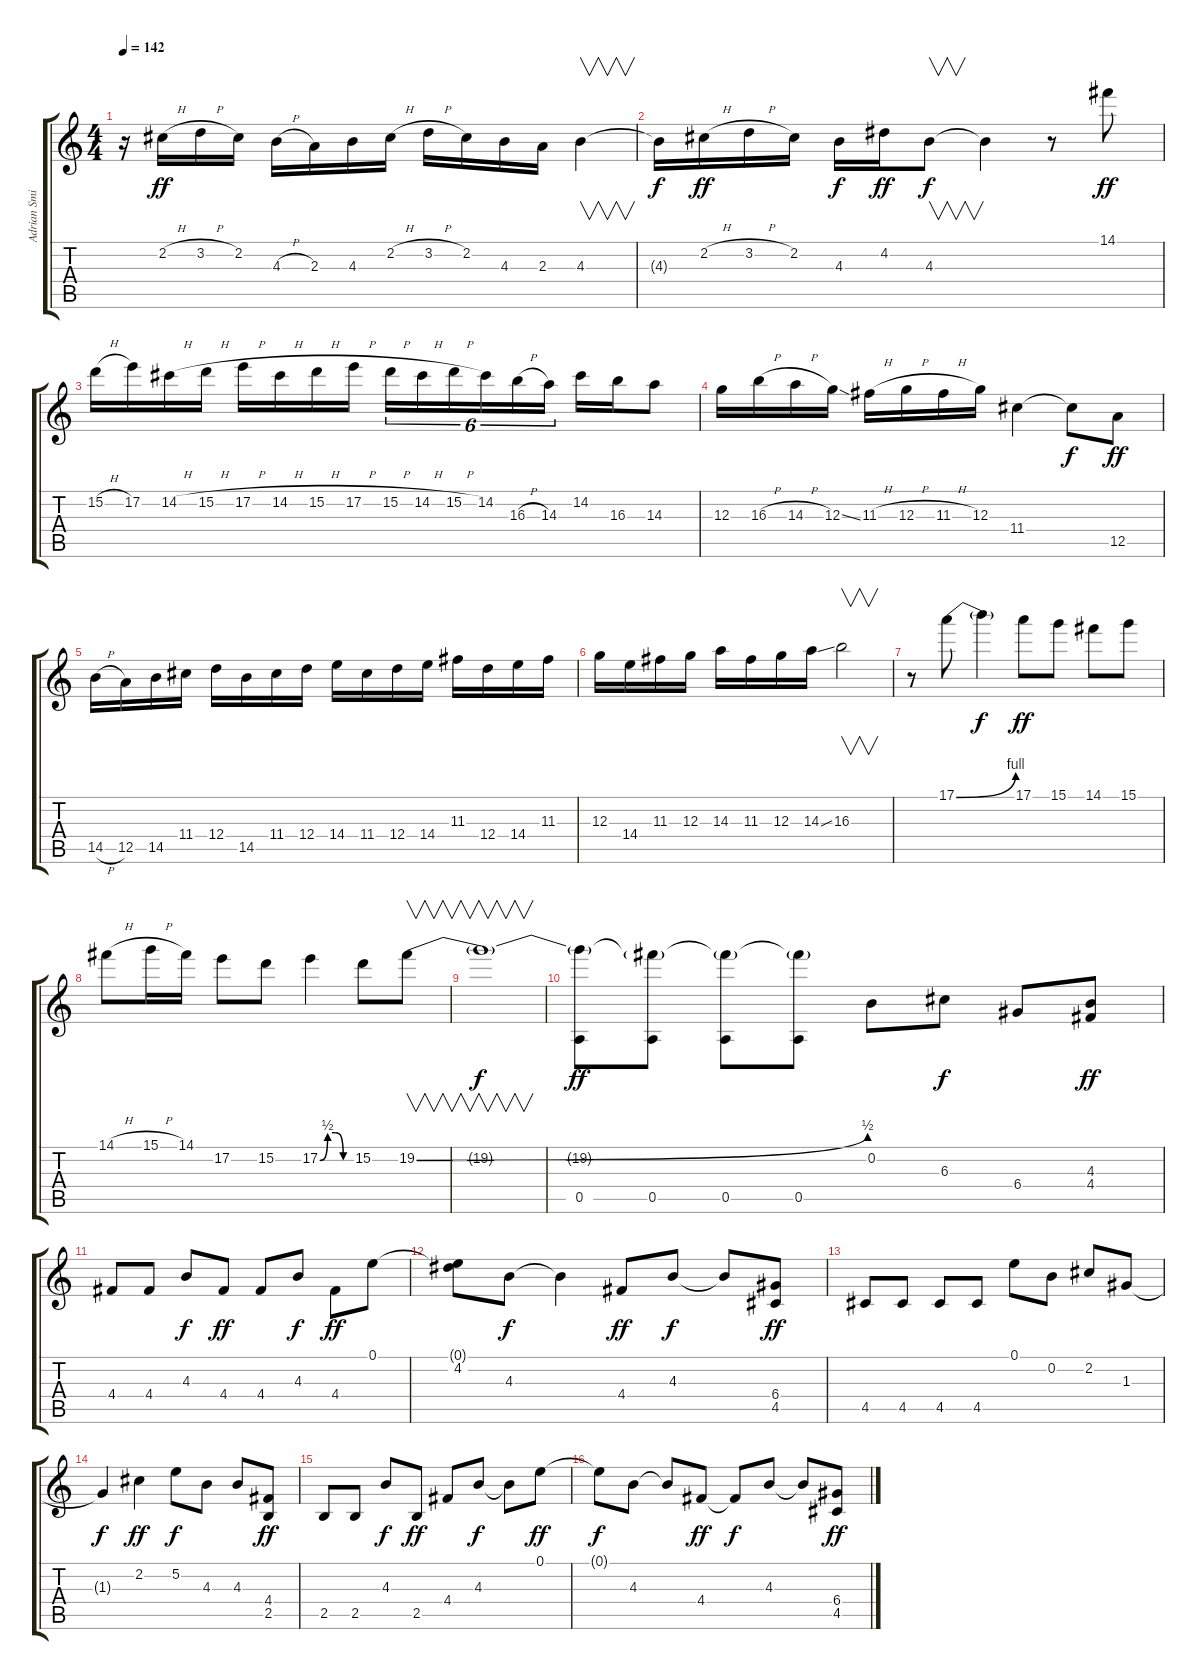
\track ("Adrian Smith" "Adrian Smi") {instrument overdrivenguitar}
\staff {score tabs}
\tuning (E4 B3 G3 D3 A2 E2) {hide}
\ts (4 4)
\tempo 142
\clef g2
\ks c
r.16{dy f} 2.2{h}.16{dy ff} 3.2{h}.16 2.2.16 4.3{h}.16 2.3.16 4.3.16 2.2{h}.16 3.2{h}.16 2.2.16 4.3.16 2.3.16 4.3.4{v} |
4.3{t}.16{dy f} 2.2{h}.16{dy ff} 3.2{h}.16 2.2.16 4.3.16{dy f} 4.2.16{dy ff} 4.3.8{v dy f} 4.3{t}.4 r.8 14.1.8{dy ff} |
15.2{h}.16 17.2.16 14.2{h}.16 15.2{h}.16 17.2{h}.16 14.2{h}.16 15.2{h}.16 17.2{h}.16 15.2{h}.16{tu (6 4)} 14.2{h}.16{tu (6 4)} 15.2{h}.16{tu (6 4)} 14.2.16{tu (6 4)} 16.3{h}.16{tu (6 4)} 14.3.16{tu (6 4)} 14.2.16 16.3.16 14.3.8 |
12.3.16 16.3{h}.16 14.3{h}.16 12.3{ss}.16 11.3{h}.16 12.3{h}.16 11.3{h}.16 12.3.16 11.4.4 11.4{t}.8{dy f} 12.5.8{dy ff} |
14.5{h}.16 12.5.16 14.5.16 11.4.16 12.4.16 14.5.16 11.4.16 12.4.16 14.4.16 11.4.16 12.4.16 14.4.16 11.3.16 12.4.16 14.4.16 11.3.16 |
12.3.16 14.4.16 11.3.16 12.3.16 14.3.16 11.3.16 12.3.16 14.3{ss}.16 16.3.2{v} |
r.8 17.1{be (bend 0 0 60 4)}.8 17.1{t}.4{dy f} 17.1.8{dy ff} 15.1.8 14.1.8 15.1.8 |
14.1{h}.8 15.1{h}.16 14.1.16 17.2.8 15.2.8 17.2{be (custom 0 0 15 2 30 2 45 0 60 0)}.4 15.2.8 19.2{be (bend 0 0 60 2)}.8{v} |
19.2{t}.1{v dy f} |
(19.2{t} 0.5).8{dy ff volume 4} (19.2{t} 0.5).8 (19.2{t} 0.5).8 (19.2{t} 0.5).8 0.2.8{volume 16 instrument acousticguitarsteel} 6.3.8{dy f} 6.4.8 (4.3 4.4).8{dy ff} |
4.4.8 4.4.8 4.3.8{dy f} 4.4.8{dy ff} 4.4.8 4.3.8{dy f} 4.4.8{dy ff} 0.1.8 |
(0.1{t} 4.2).8 4.3.8{dy f} 4.3{t}.4 4.4.8{dy ff} 4.3.8{dy f} 4.3{t}.8 (6.4 4.5).8{dy ff} |
4.5.8 4.5.8 4.5.8 4.5.8 0.1.8 0.2.8 2.2.8 1.3.8 |
1.3{t}.4{dy f} 2.2.4{dy ff} 5.2.8{dy f} 4.3.8 4.3.8 (4.4 2.5).8{dy ff} |
2.5.8 2.5.8 4.3.8{dy f} 2.5.8{dy ff} 4.4.8 4.3.8{dy f} 4.3{t}.8 0.1.8{dy ff} |
0.1{t}.8{dy f} 4.3.8 4.3{t}.8 4.4.8{dy ff} 4.4{t}.8{dy f} 4.3.8 4.3{t}.8 (6.4 4.5).8{dy ff}
